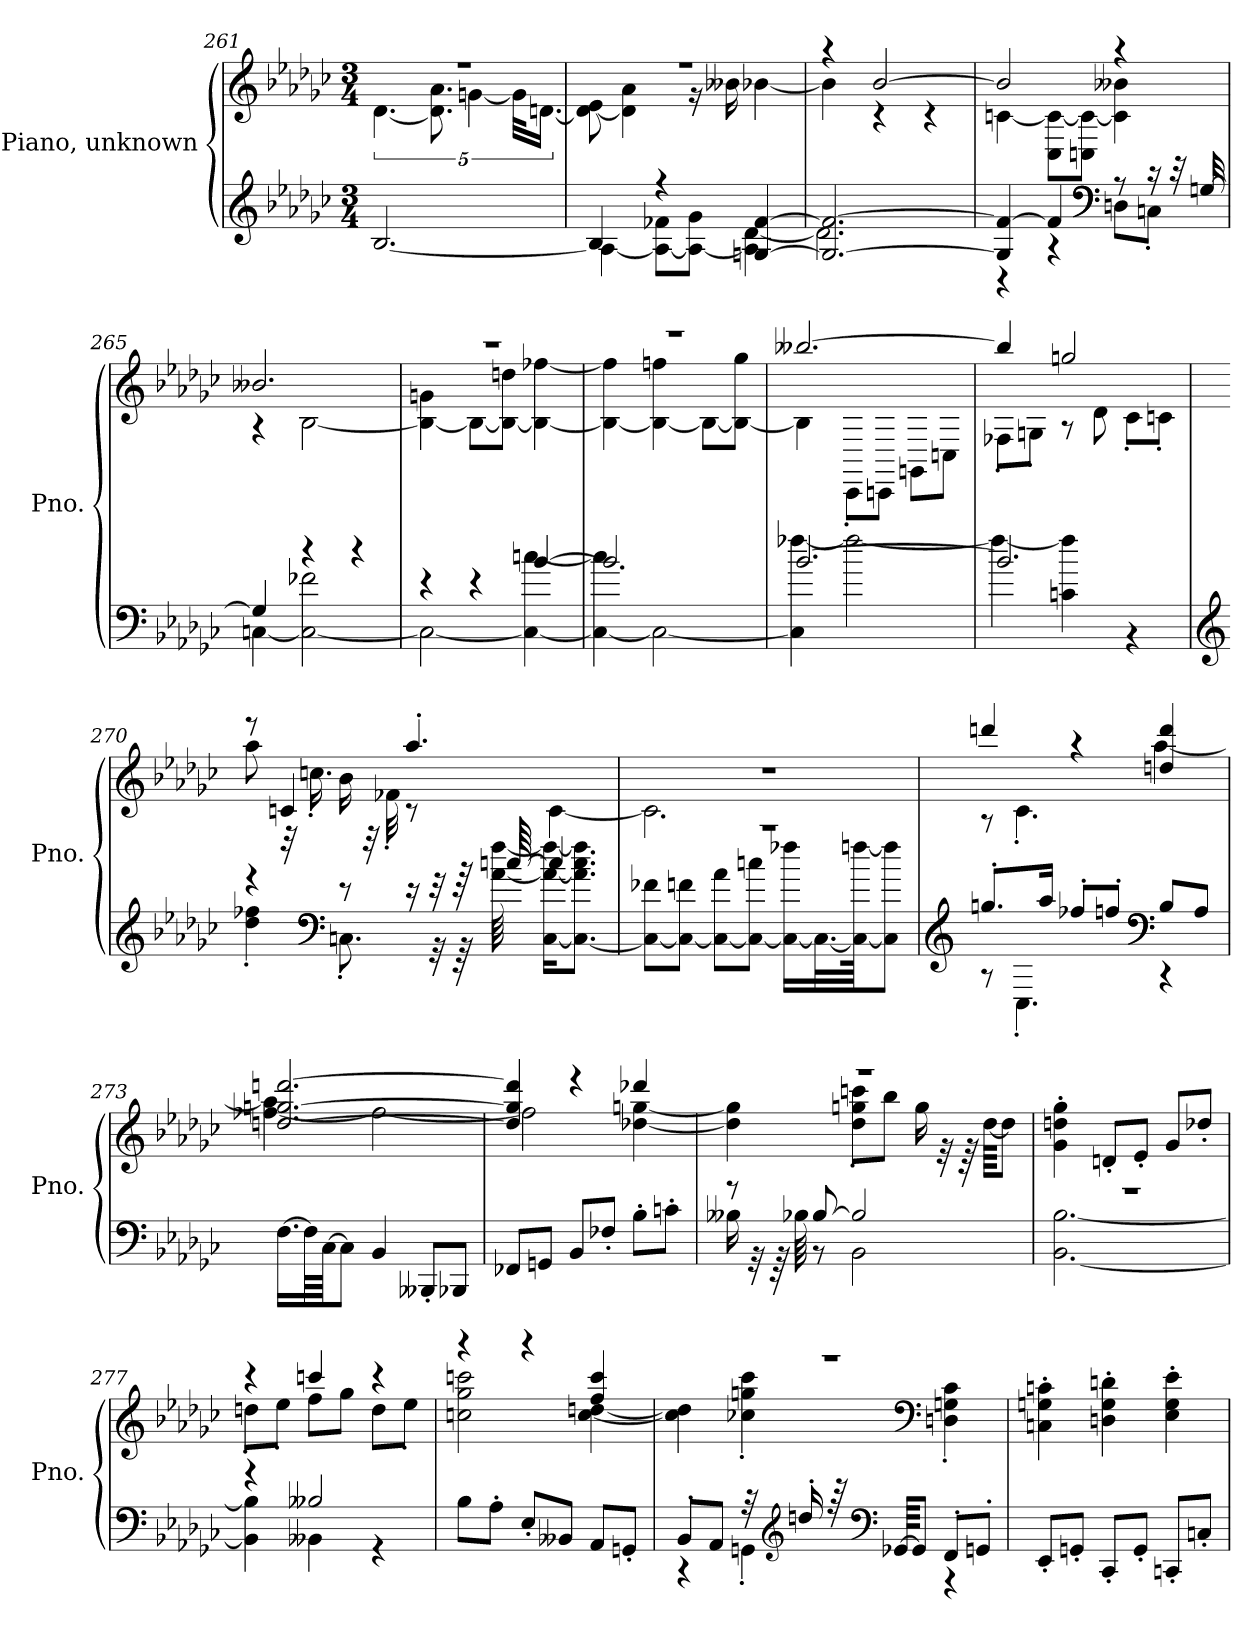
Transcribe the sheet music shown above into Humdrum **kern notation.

**kern	**kern
*part1	*part1
*staff2	*staff1
*I"Piano, unknown	*
*I'Pno.	*
*clefG2	*clefG2
*k[b-e-a-d-g-c-]	*k[b-e-a-d-g-c-]
*M3/4	*M3/4
=261	=261
*	*^
[2.B-/	2.r	[5.d-\
.	.	10.d-\] 10.a-\
.	.	[5gn\
.	.	40g\KLL]
.	.	[20.dn\JJ
=262	=262	=262
*^	*	*
4B-/]	[4A-\	2.r	8d\_ 8e-\
.	.	.	4d\] 4a-\
4r	8A-\_ 8f-X\L	.	.
.	8A-\_ 8g-\J	.	16r
.	.	.	16b--X\
[4Gn/ [4f-/	4A-\] [4d-\	.	[4b-X\
=263	=263	=263	=263
2.G/_ 2.f-/_	2.d-\]	4r	4b-\]
.	.	[2b-/	4r
.	.	.	4r
!!LO:LB:g=z	!!
=264	=264	=264	=264
4G/] 4f-/_	4r	2b-/]	[4cn\
4f-/]	4r	.	8C-\ 8c\_L
.	.	.	8Cn\ 8c\_J
*clefF4	*	*	*
8r	8Dn\L	4r	4c\] 4b--X\
16r	8Cn'\J	.	.
32r	.	.	.
[32Gn/	.	.	.
=265	=265	=265	=265
4G/]	[4Cn\	2.b--X/	4r
4r	2C\_ 2f-X\	.	[2B-\
4r	.	.	.
=266	=266	=266	=266
4r	2C\_	2.r	4B-\_ 4gn\
4r	.	.	8B-\L_
.	.	.	8B-\_ 8ddn\J
[4b-/	4C\_ [4ccn\	.	4B-\_ [4ff-X\
=267	=267	=267	=267
2.b-/]	4C\_ 4cc\]	2.r	4B-\_ 4ff-\]
.	2C\_	.	4B-\_ 4ffn\
.	.	.	8B-\L_
.	.	.	8B-\_ 8gg-\J
!!LO:LB:g=z	!!
=268	=268	=268	=268
[2.b-/	4C\] [4ff-X\	[2.bb--X/	4B-\]
.	2ff-\_	.	8CC-'\L
.	.	.	8CCn\J
.	.	.	8GGn\L
.	.	.	8Cn\J
=269	=269	=269	=269
2.b-/]	4ff-\_	4bb--/]	8F-X'\L
.	.	.	8Gn'\J
.	4cn\ 4ff-\]	2ggn/	8r
.	.	.	8d-\
.	4r	.	8c-'\L
.	.	.	8cn'\J
=270	=270	=270	=270
*clefG2	*	*	*
4r	4dd-\' 4ff-X\'	8r	8aa-\
.	.	4cn/	32r
.	.	.	16.ccn'\
*clefF4	*	*	*
8r	8.Cn'\	.	16b-\
.	.	.	32r
.	.	.	32f-X'\
16r	.	4.aa-'/	8r
32r	32r	.	.
64r	64r	.	.
[64ccn/	[64a-\ [64ff-\	.	.
4cc/]	[16C\ 16a-\_ 16ff-\_KL	.	[4c\
.	8.C\_ 8.a-\] 8.cc\ 8.ff-\]J	.	.
!!LO:LB:g=z	!!
=271	=271	=271	=271
2.r	8C\_ 8f-X\L	2.r	2.c\]
.	8C\_ 8fn\J	.	.
.	8C\_ 8a-\L	.	.
.	8C\_ 8ccn\J	.	.
.	16C\_ 16ff-X\LL	.	.
.	32.C\L_	.	.
.	64C\_ [64ffn\JJK	.	.
.	8C\] 8ff\]J	.	.
=272	=272	=272	=272
*clefG2	*	*	*
8.ggn'/L	8r	4dddn/	8r
.	4.C-'\	.	4.c-'\
16aa-/Jk	.	.	.
8ff-X'/L	.	4r	.
8ffn'/J	.	.	.
*clefF4	*	*	*
8B-/L	4r	4ddn/ 4ddd/	[4aa-\
8A-/J	.	.	.
*v	*v	*	*
=273	=273	=273
[16.F\LL	[2.ddn/ [2.ggn/ [2.dddn/	[4ff-X\ 4aa-\]
64F\LL]	.	.
[64C-\JJJ	.	.
8C-\J]	.	.
4BB-/	.	2ff-\_
8BBB--X'/L	.	.
8BBB-X/J	.	.
!!LO:PB:g=z	!!
=274	=274	=274
8FF-X/L	4dd/] 4gg/] 4ddd/]	2ff-\]
8GGn/J	.	.
8BB-/L	4r	.
8F-X'/J	.	.
8B-'\L	4ddd-X/	[4dd-X\ [4ggn\
8cn'\J	.	.
=275	=275	=275
*^	*	*
8r	16B--X\	2.r	4dd-\] 4gg\]
.	32r	.	.
.	64r	.	.
.	64B-X\	.	.
[8B-/	8r	.	.
2B-/]	2BB-\	.	8dd-\' 8ggn\' 8cccn\'L
.	.	.	8bb-\J
.	.	.	16gg\
.	.	.	32r
.	.	.	64r
.	.	.	[64dd-\KKKL
.	.	.	8dd-\J]
*	*	*v	*v
=276	=276	=276
2.r	[2.BB-\ [2.B-\	4g-\' 4ddn\' 4gg-\'
.	.	8dn'/L
.	.	8e-'/J
.	.	8g-/L
.	.	8dd-X'/J
=277	=277	=277
*	*	*^
4r	4BB-\] 4B-\]	4r	8ddn'\L
.	.	.	8ee-'\J
2B--X/	4BB--X\	4cccn/	8ff\L
.	.	.	8gg-\J
.	4r	4r	8dd\L
.	.	.	8ee-'\J
*v	*v	*	*
!!LO:LB:g=z	!!
=278	=278	=278
8B-\L	4r	2ccn\ 2gg-\ 2cccn\
8A-'\J	.	.
8E-'/L	4r	.
8BB--X/J	.	.
8AA-/L	4ff/ 4ccc/	[4cc\ [4ddn\
8GGn'/J	.	.
=279	=279	=279
*^	*	*
8BB-'/L	4r	2.r	4cc\] 4dd\]
8AA-/J	.	.	.
32r	4GGn'\	.	4cc-X\' 4ggn\' 4ccc-\'
*clefG2	*	*	*
16ddn'/	.	.	.
64r	.	.	.
*clefF4	*	*	*
[64GG-X/KKKL	.	.	.
8GG-/J]	.	.	.
*	*	*clefF4	*
8FF'/L	4r	.	4Dn\' 4Gn\' 4c-\'
8GGn'/J	.	.	.
*v	*v	*	*
*	*v	*v
=280	=280
8EE-'/L	4Cn\' 4Gn\' 4cn\'
8GGn'/J	.
8CC-'/L	4Dn\' 4G\' 4dn\'
8GG'/J	.
8CCn'/L	4E-\' 4G\' 4e-\'
8Cn'/J	.
=	=
*-	*-
